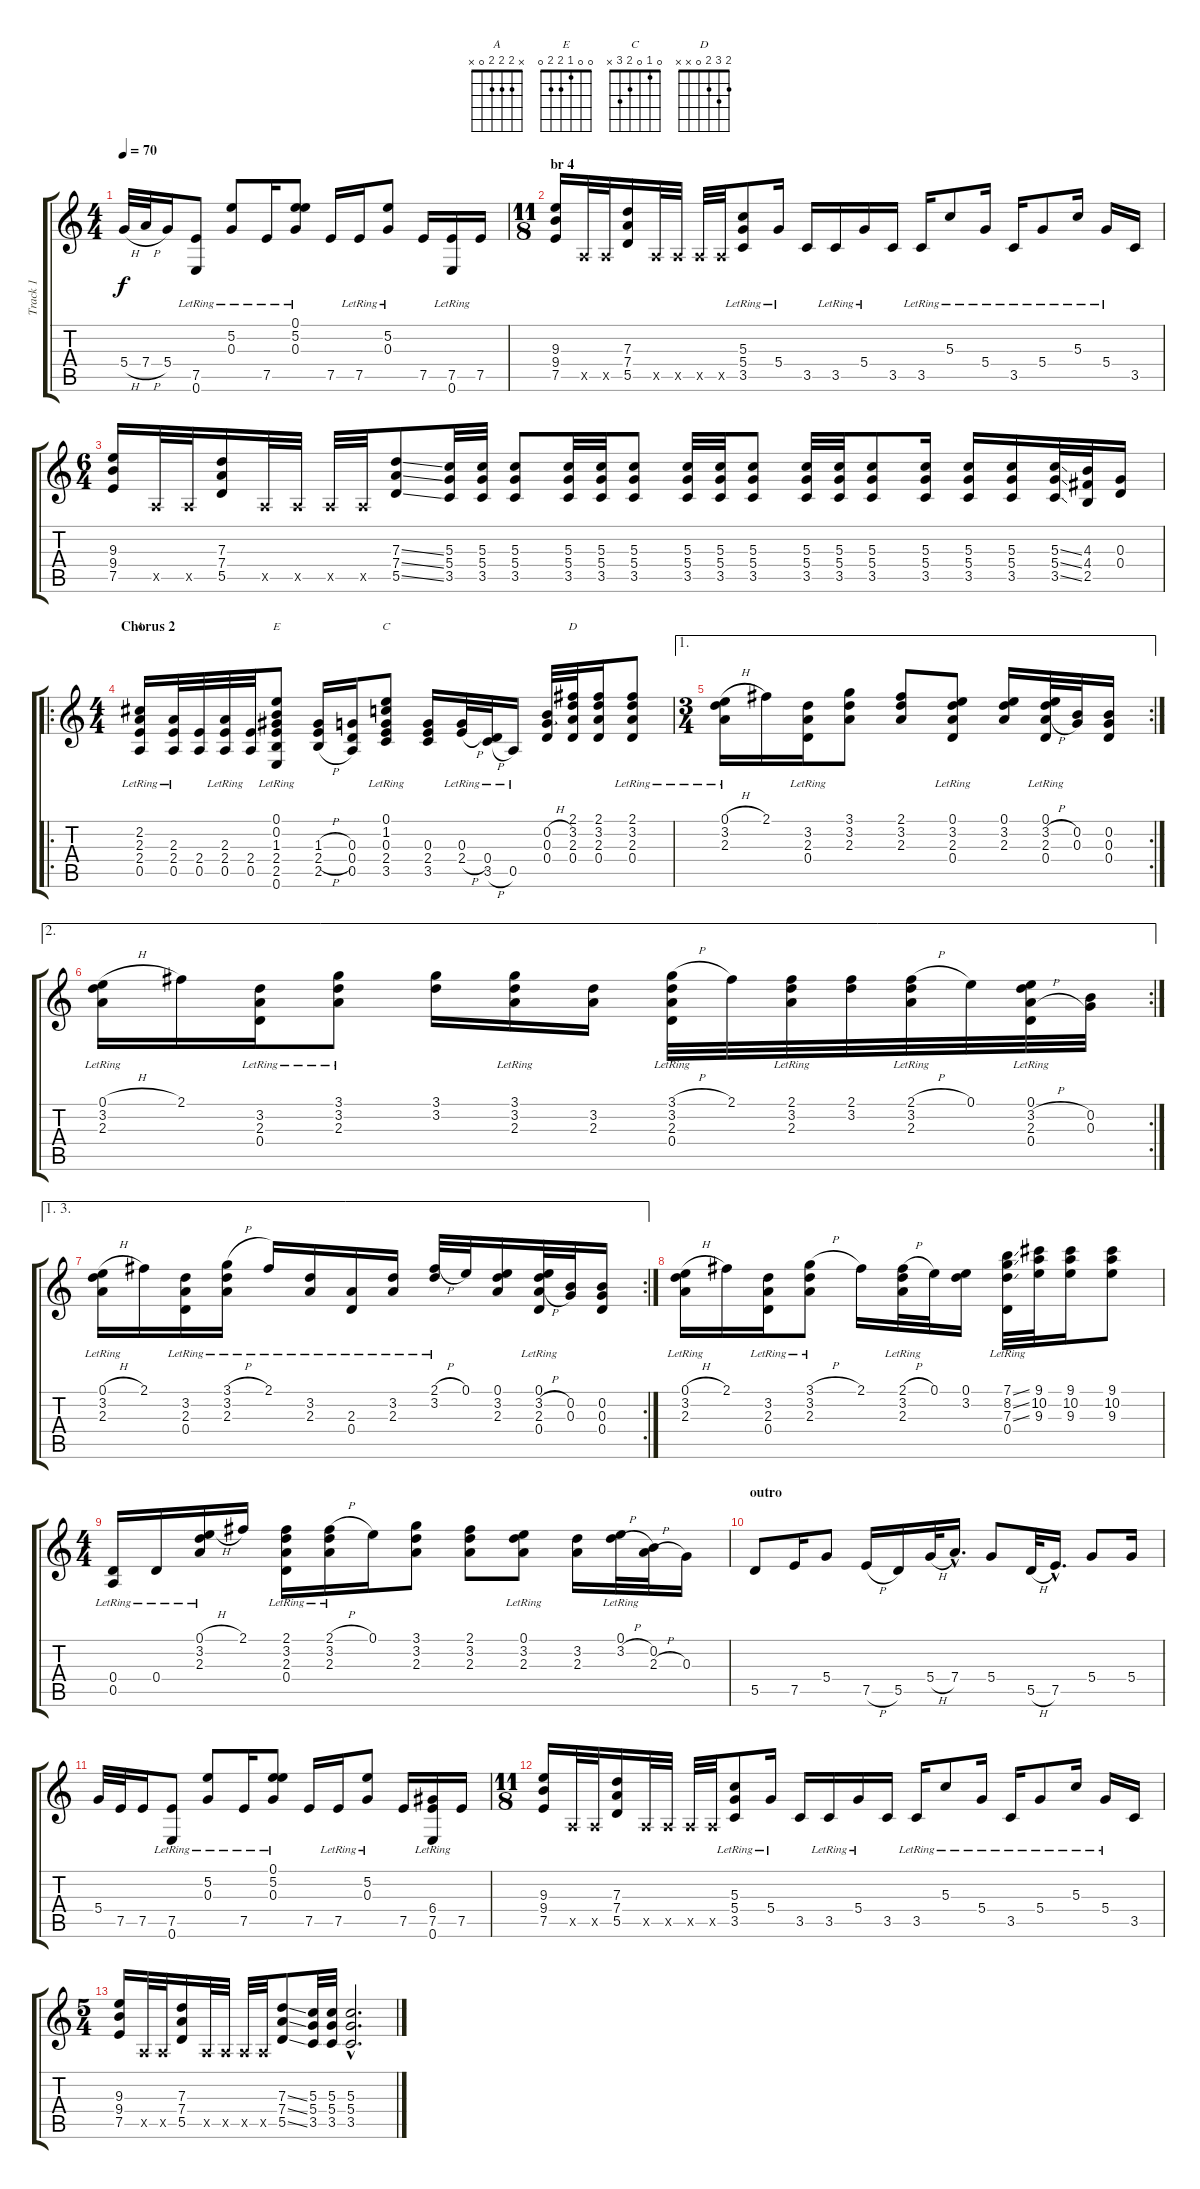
\track ("Track 1" "Track 1") {instrument electricguitarclean}
\staff {score tabs}
\tuning (E4 B3 G3 D3 A2 E2) {hide}
\chord ("A" x 2 2 2 0 x)
\chord ("E" 0 0 1 2 2 0)
\chord ("C" 0 1 0 2 3 x)
\chord ("D" 2 3 2 0 x x)
\ts (4 4)
\tempo 70
\clef g2
\ks c
5.4{h}.32{dy f} 7.4{h}.32 5.4.16 (7.5{lr} 0.6{lr}).8 (5.2{lr} 0.3{lr}).8 7.5{lr}.16 (0.1{lr} 5.2{lr} 0.3{lr}).8 7.5.16 7.5{lr}.16 (5.2{lr} 0.3{lr}).8 7.5.16 (7.5 0.6{lr}).16 7.5.16 |
\ts (11 8)
\section ("" "br 4")
(9.3 9.4 7.5).16 0.5{x}.32 0.5{x}.32 (7.3 7.4 5.5).16 0.5{x}.32 0.5{x}.32 0.5{x}.32 0.5{x}.32 (5.3{lr} 5.4 3.5{lr}).8 5.4{lr}.16 3.5.16 3.5{lr}.16 5.4{lr}.16 3.5.16 3.5{lr}.16 5.3{lr}.8 5.4{lr}.16 3.5{lr}.16 5.4{lr}.8 5.3{lr}.16 5.4{lr}.16 3.5.16 |
\ts (6 4)
(9.3 9.4 7.5).16 0.5{x}.32 0.5{x}.32 (7.3 7.4 5.5).16 0.5{x}.32 0.5{x}.32 0.5{x}.32 0.5{x}.32 (7.3{ss} 7.4{ss} 5.5{ss}).8 (5.3 5.4 3.5).32 (5.3 5.4 3.5).32 (5.3 5.4 3.5).8 (5.3 5.4 3.5).32 (5.3 5.4 3.5).32 (5.3 5.4 3.5).8 (5.3 5.4 3.5).32 (5.3 5.4 3.5).32 (5.3 5.4 3.5).8 (5.3 5.4 3.5).32 (5.3 5.4 3.5).32 (5.3 5.4 3.5).8 (5.3 5.4 3.5).16 (5.3 5.4 3.5).16 (5.3 5.4 3.5).16 (5.3{ss} 5.4{ss} 3.5{ss}).32 (4.3 4.4 2.5).32 (0.3 0.4).16 |
\ro
\ts (4 4)
\section ("" "Chorus 2")
(2.2{lr} 2.3 2.4 0.5).16{ch "A"} (2.3{lr} 2.4 0.5).32 (2.4 0.5).32 (2.3{lr} 2.4 0.5).32 (2.4 0.5).32 (0.1{lr} 0.2{lr} 1.3 2.4 2.5 0.6{lr}).8{ch "E"} (1.3{h} 2.4{h} 2.5{h}).16 (0.3 0.4 0.5).16 (0.1{lr} 1.2{lr} 0.3 2.4 3.5).8{ch "C"} (0.3 2.4 3.5).16 (0.3{lr} 2.4{h}).32 (0.4{lr} 3.5{h}).32 0.5{lr}.16 (0.2{h} 0.3{h} 0.4).32 (2.1 3.2 2.3 0.4).32{ch "D"} (2.1 3.2 2.3 0.4).16 (2.1 3.2 2.3 0.4{lr}).8 |
\ae 1
\rc 2
\ts (3 4)
(0.1{h} 3.2{lr} 2.3{lr}).16 2.1.16 (3.2 2.3 0.4{lr}).16 (3.1 3.2 2.3).8 (2.1 3.2 2.3).8 (0.1 3.2 2.3 0.4{lr}).8 (0.1 3.2 2.3).16 (0.1 3.2{h} 2.3{h} 0.4{lr}).32 (0.2 0.3).32 (0.2 0.3 0.4).16 |
\ae 2
\rc 2
(0.1{h} 3.2{lr} 2.3{lr}).16 2.1.16 (3.2 2.3 0.4{lr}).16 (3.1 3.2 2.3{lr}).8 (3.1 3.2).16 (3.1{lr} 3.2 2.3).16 (3.2 2.3).16 (3.1{h} 3.2{lr} 2.3{lr} 0.4{lr}).32 2.1.32 (2.1 3.2 2.3{lr}).32 (2.1 3.2).32 (2.1{h} 3.2{lr} 2.3{lr}).32 0.1.32 (0.1{lr} 3.2{h} 2.3{h} 0.4).32 (0.2 0.3).32 |
\ae (1 3)
\rc 2
(0.1{h} 3.2{lr} 2.3{lr}).16 2.1.16 (3.2 2.3 0.4{lr}).16 (3.1{h} 3.2{lr} 2.3{lr}).16 2.1{lr}.16 (3.2{lr} 2.3).16 (2.3 0.4{lr}).16 (3.2 2.3{lr}).16 (2.1{h} 3.2{lr}).32 0.1.32 (0.1 3.2 2.3).16 (0.1 3.2{h} 2.3{h} 0.4{lr}).32 (0.2 0.3).32 (0.2 0.3 0.4).16 |
(0.1{h} 3.2{lr} 2.3{lr}).16 2.1.16 (3.2 2.3 0.4{lr}).16 (3.1{h} 3.2{lr} 2.3{lr}).8 2.1.16 (2.1{h} 3.2{lr} 2.3{lr}).32 0.1.32 (0.1 3.2).16 (7.1{ss} 8.2{ss} 7.3{ss} 0.4{lr}).32 (9.1 10.2 9.3).32 (9.1 10.2 9.3).16 (9.1 10.2 9.3).8 |
\ts (4 4)
(0.4 0.5{lr}).16 0.4{lr}.16 (0.1{h} 3.2{lr} 2.3{lr}).16 2.1.16 (2.1 3.2 2.3 0.4{lr}).16 (2.1{h} 3.2{lr} 2.3{lr}).16 0.1.16 (3.1 3.2 2.3).8 (2.1 3.2 2.3).8 (0.1{lr} 3.2 2.3).8 (3.2 2.3).16 (0.1{lr} 3.2{h}).32 (0.2 2.3{h}).32 0.3.16 |
\section ("" "outro")
5.5.8 7.5.16 5.4.8 7.5{h}.16 5.5.16 5.4{h}.32 7.4{hac}.16{d} 5.4.8 5.5{h}.32 7.5{hac}.16{d} 5.4.8 5.4.16 |
5.4.32 7.5.32 7.5.16 (7.5{lr} 0.6{lr}).8 (5.2{lr} 0.3{lr}).8 7.5{lr}.16 (0.1{lr} 5.2{lr} 0.3{lr}).8 7.5.16 7.5{lr}.16 (5.2{lr} 0.3{lr}).8 7.5.16 (6.4 7.5 0.6{lr}).16 7.5.16 |
\ts (11 8)
(9.3 9.4 7.5).16 0.5{x}.32 0.5{x}.32 (7.3 7.4 5.5).16 0.5{x}.32 0.5{x}.32 0.5{x}.32 0.5{x}.32 (5.3{lr} 5.4 3.5{lr}).8 5.4{lr}.16 3.5.16 3.5{lr}.16 5.4{lr}.16 3.5.16 3.5{lr}.16 5.3{lr}.8 5.4{lr}.16 3.5{lr}.16 5.4{lr}.8 5.3{lr}.16 5.4{lr}.16 3.5.16 |
\ts (5 4)
(9.3 9.4 7.5).16 0.5{x}.32 0.5{x}.32 (7.3 7.4 5.5).16 0.5{x}.32 0.5{x}.32 0.5{x}.32 0.5{x}.32 (7.3{ss} 7.4{ss} 5.5{ss}).8 (5.3 5.4 3.5).32 (5.3 5.4 3.5).32 (5.3{hac} 5.4{hac} 3.5{hac}).2{d}
